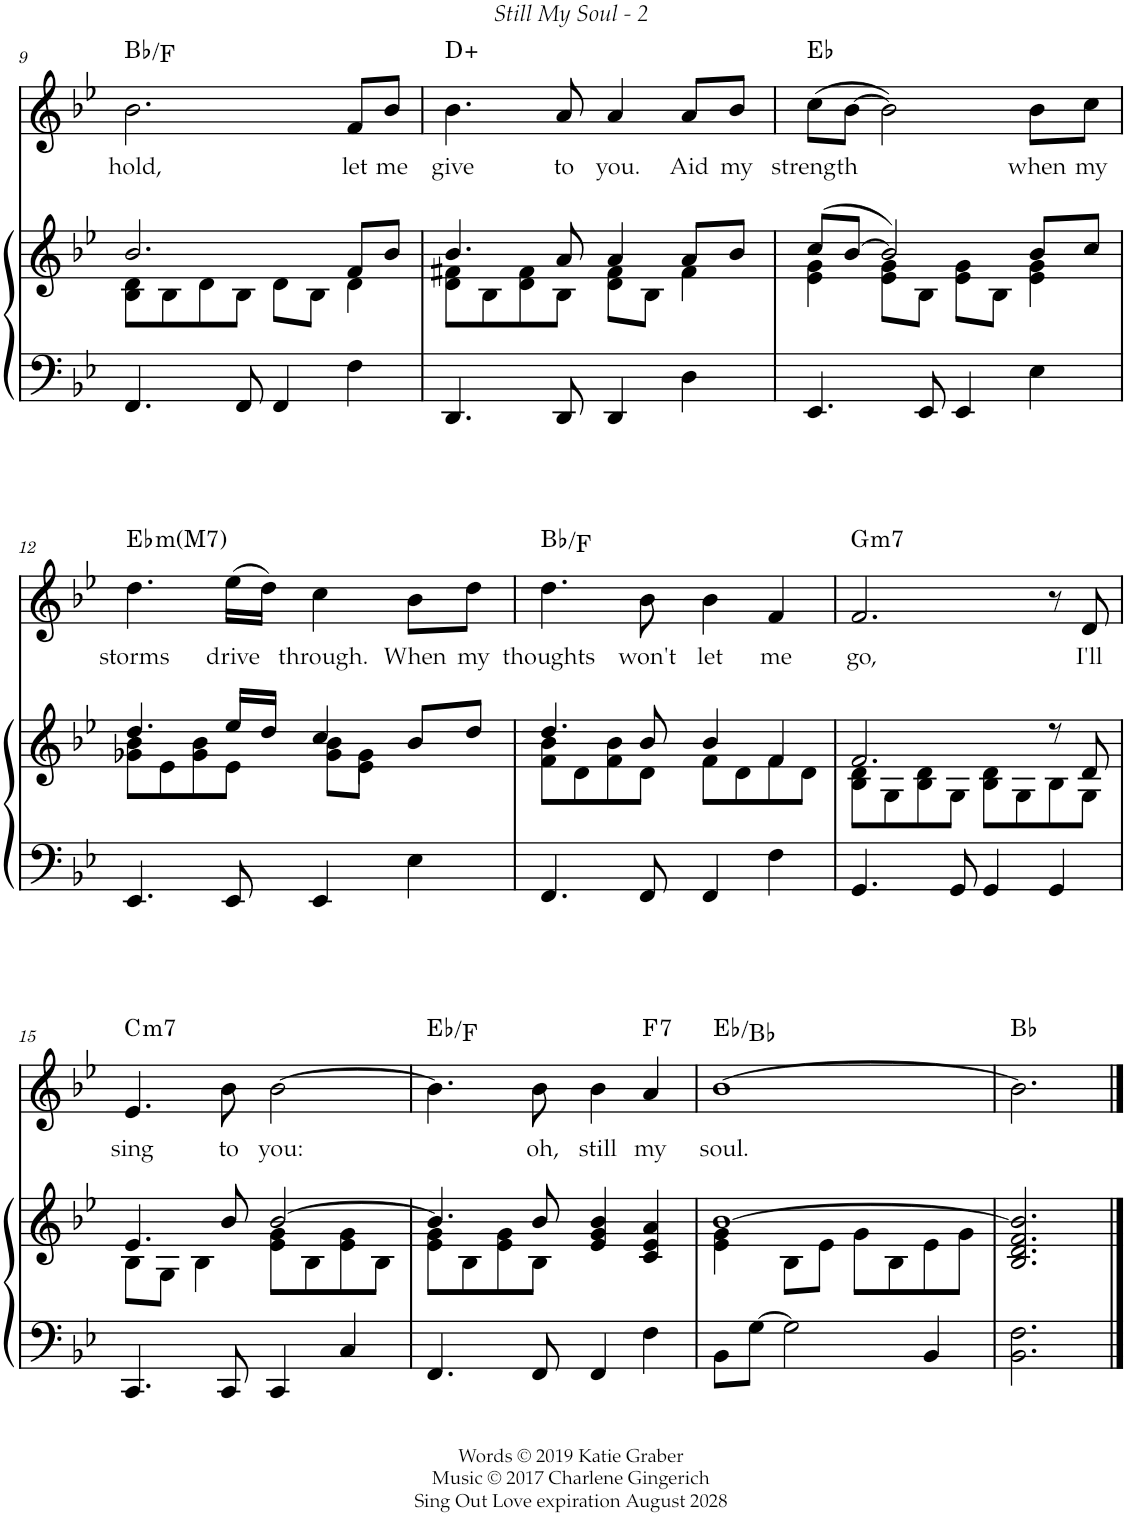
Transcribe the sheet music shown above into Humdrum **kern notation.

**kern	**kern	**kern	**text	**harte
*part2	*part2	*part1	*part1	*part1
*staff3	*staff2	*staff1	*staff1	*
*I"Piano	*	*I"Violin	*	*
*I'Pno	*	*I'Vln	*	*
!!LO:PB:g=z
*clefF4	*clefG2	*clefG2	*	*
*k[b-e-]	*k[b-e-]	*k[b-e-]	*	*
*M4/4	*M4/4	*M4/4	*	*
=9	=9	=9	=9	=9
*	*^	*	*	*
!	!	!	!	!LO:LY:b	!
4.FF/	2.b-/	8B-\ 8d\L	2.b-\	hold,	Bb:maj/5
.	.	8B-\	.	.	.
.	.	8d\	.	.	.
8FF/	.	8B-\J	.	.	.
4FF/	.	8d\L	.	.	.
.	.	8B-\J	.	.	.
!	!	!	!	!LO:LY:b	!
4F\	8f/L	4d\	8f/L	let	.
!	!	!	!	!LO:LY:b	!
.	8b-/J	.	8b-/J	me	.
=10	=10	=10	=10	=10	=10
!	!	!	!	!LO:LY:b	!
4.DD/	4.b-/	8d\ 8f#X\L	4.b-\	give	D:aug
.	.	8B-\	.	.	.
.	.	8d\ 8f#\	.	.	.
!	!	!	!	!LO:LY:b	!
8DD/	8a/	8B-\J	8a/	to	.
!	!	!	!	!LO:LY:b	!
4DD/	4a/	8d\ 8f#\L	4a/	you.	.
.	.	8B-\J	.	.	.
!	!	!	!	!LO:LY:b	!
4D\	8a/L	4f#\	8a/L	Aid	.
!	!	!	!	!LO:LY:b	!
.	8b-/J	.	8b-/J	my	.
=11	=11	=11	=11	=11	=11
!	!	!	!	!LO:LY:b	!
4.EE-/	(>8cc/L	4e-\ 4g\	(>8cc\L	strength	Eb:maj
.	[>8b-/J	.	[>8b-\J	.	.
.	2b-/])	8e-\ 8g\L	2b-\])	.	.
8EE-/	.	8B-\J	.	.	.
4EE-/	.	8e-\ 8g\L	.	.	.
.	.	8B-\J	.	.	.
!	!	!	!	!LO:LY:b	!
4E-\	8b-/L	4e-\ 4g\	8b-\L	when	.
!	!	!	!	!LO:LY:b	!
.	8cc/J	.	8cc\J	my	.
!!LO:LB:g=z
=12	=12	=12	=12	=12	=12
*	*	*^	*	*	*
!	!	!	!	!	!LO:LY:b	!LO:H:kt=mM7
4.EE-/	4.dd/	8g-X\ 8b-\L	8ryy	4.dd\	storms	Eb:minmaj7
*	*	*v	*v	*	*	*
.	.	8e-\	.	.	.
.	.	8g-\ 8b-\	.	.	.
!	!	!	!	!LO:LY:b	!
8EE-/	16ee-/LL	8e-\J	(16ee-\LL	drive	.
.	16dd/JJ	.	16dd\JJ)	.	.
!	!	!	!	!LO:LY:b	!
4EE-/	4cc/	8g-\ 8b-\L	4cc\	through.	.
*	*	*^	*	*	*
.	.	8e-\J	4g-\	.	.	.
!	!	!	!	!	!LO:LY:b	!
4E-\	8b-/L	4ryy	.	8b-\L	When	.
!	!	!	!	!	!LO:LY:b	!
.	8dd/J	.	8ryy	8dd\J	my	.
=13	=13	=13	=13	=13	=13	=13
!	!	!	!	!	!LO:LY:b	!
*	*	*v	*v	*	*	*
4.FF/	4.dd/	8f\ 8b-\L	4.dd\	thoughts	Bb:maj/5
.	.	8d\	.	.	.
.	.	8f\ 8b-\	.	.	.
!	!	!	!	!LO:LY:b	!
8FF/	8b-/	8d\J	8b-\	won't	.
!	!	!	!	!LO:LY:b	!
4FF/	4b-/	8f\L	4b-\	let	.
.	.	8d\	.	.	.
!	!	!	!	!LO:LY:b	!
4F\	4f/	8f\	4f/	me	.
.	.	8d\J	.	.	.
=14	=14	=14	=14	=14	=14
!	!	!	!	!LO:LY:b	!LO:H:kt=m7
4.GG/	2.f/	8B-\ 8d\L	2.f/	go,	G:min7
.	.	8G\	.	.	.
.	.	8B-\ 8d\	.	.	.
8GG/	.	8G\J	.	.	.
4GG/	.	8B-\ 8d\L	.	.	.
.	.	8G\	.	.	.
4GG/	8r	8B-\	8r	.	.
!	!	!	!	!LO:LY:b	!
.	8d/	8G\J	8d/	I'll	.
!!LO:LB:g=z
=15	=15	=15	=15	=15	=15
!	!	!	!	!LO:LY:b	!LO:H:kt=m7
4.CC/	4.e-/	8B-\L	4.e-/	sing	C:min7
.	.	8G\J	.	.	.
.	.	4B-\	.	.	.
!	!	!	!	!LO:LY:b	!
8CC/	8b-/	.	8b-\	to	.
!	!	!	!	!LO:LY:b	!
4CC/	[>2b-/	8e-\ 8g\L	[>2b-\	you:	.
.	.	8B-\	.	.	.
4C/	.	8e-\ 8g\	.	.	.
.	.	8B-\J	.	.	.
=16	=16	=16	=16	=16	=16
4.FF/	4.b-/]	8e-\ 8g\L	4.b-\]	.	Eb:maj/2
.	.	8B-\	.	.	.
.	.	8e-\ 8g\	.	.	.
!	!	!	!	!LO:LY:b	!
8FF/	8b-/	8B-\J	8b-\	oh,	.
!	!	!	!	!LO:LY:b	!
4FF/	4e-/ 4g/ 4b-/	2ryy	4b-\	still	.
!	!	!	!	!LO:LY:b	!LO:H:kt=7
4F\	4c/ 4e-/ 4a/	.	4a/	my	F:7
=17	=17	=17	=17	=17	=17
!	!	!	!	!LO:LY:b	!
8BB-\L	[>1b-	4e-\ 4g\	[>1b-	soul.	Eb:maj/5
[>8G\J	.	.	.	.	.
2G\]	.	8B-\L	.	.	.
.	.	8e-\J	.	.	.
.	.	8g\L	.	.	.
.	.	8B-\	.	.	.
4BB-/	.	8e-\	.	.	.
.	.	8g\J	.	.	.
=18	=18	=18	=18	=18	=18
!	!	!	!	!	!LO:H:n=2:kt=N.C.
*	*v	*v	*	*	*
2.BB-\ 2.F\	2.B-/ 2.d/ 2.f/ 2.b-/]	2.b-\]	.	Bb:maj N
==	==	==	==	==
*-	*-	*-	*-	*-
